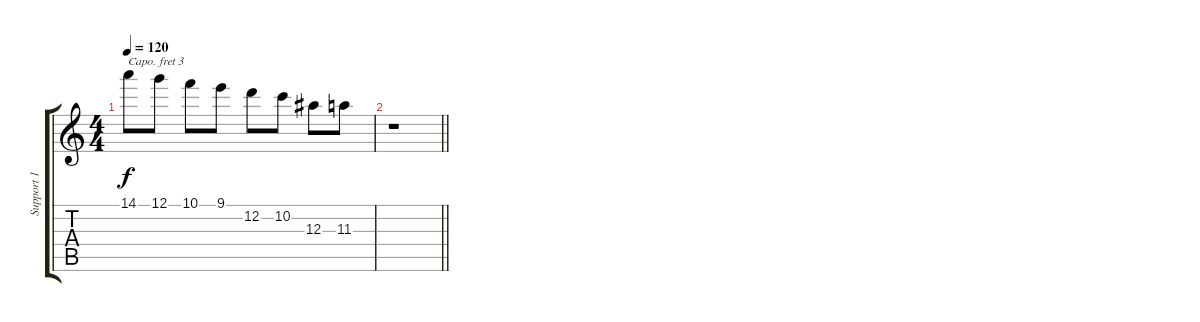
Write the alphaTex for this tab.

\track ("Support 1" "Support 1") {mute instrument acousticguitarsteel}
\staff {score tabs}
\capo 3
\tuning (E4 B3 G3 D3 A2 E2) {hide}
\ts (4 4)
\tempo 120
\clef g2
\ks c
14.1.8{dy f} 12.1.8 10.1.8 9.1.8 12.2.8 10.2.8 12.3.8 11.3.8 |
\barLineRight lightlight
r.1
